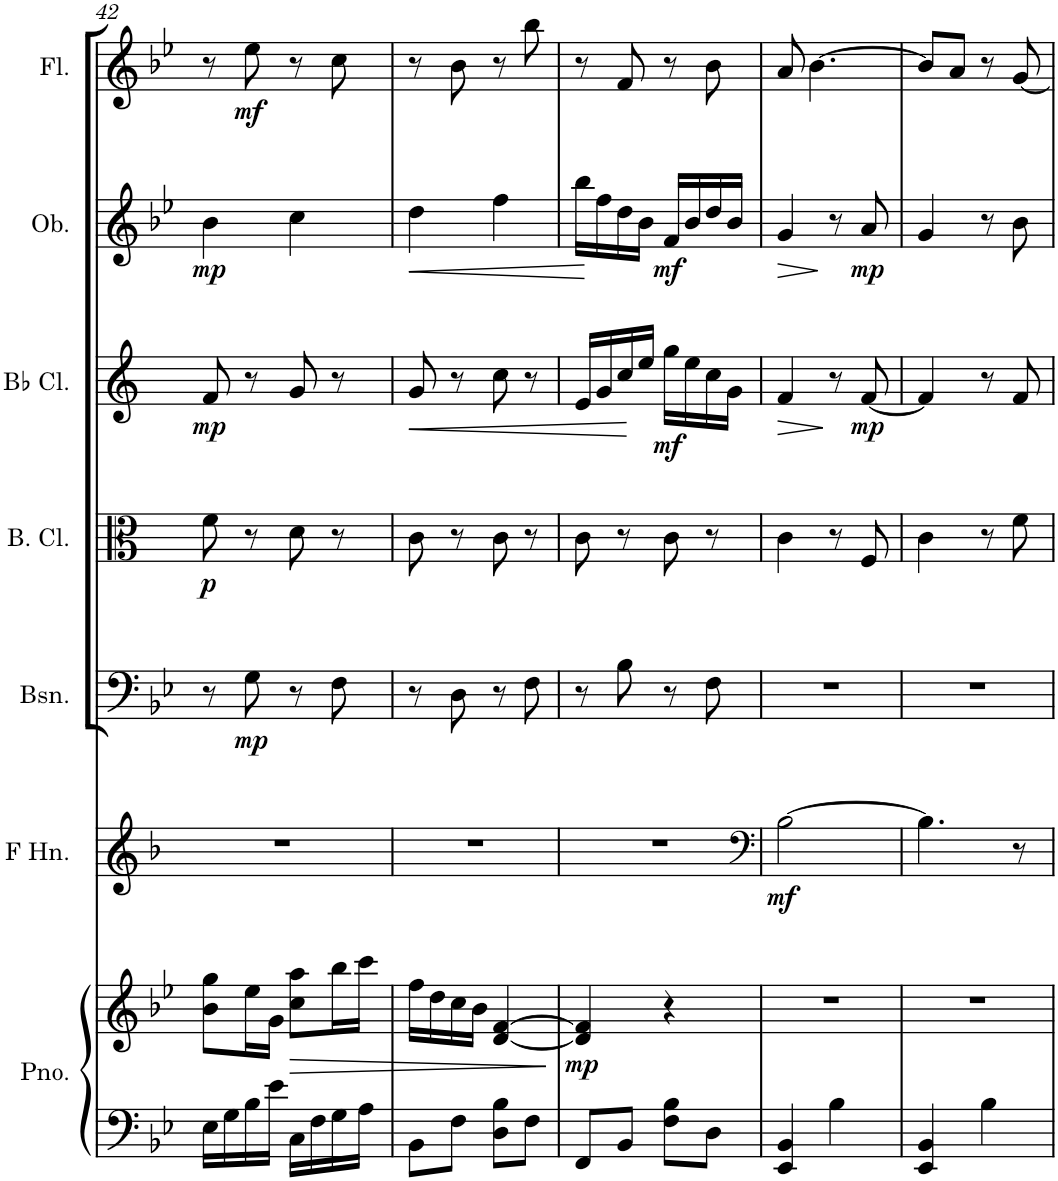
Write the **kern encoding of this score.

**kern	**kern	**dynam	**kern	**dynam	**kern	**dynam	**kern	**dynam	**kern	**dynam	**kern	**dynam	**kern	**dynam
*part7	*part7	*part7	*part6	*part6	*part5	*part5	*part4	*part4	*part3	*part3	*part2	*part2	*part1	*part1
*staff8	*staff7	*staff7/8	*staff6	*staff6	*staff5	*staff5	*staff4	*staff4	*staff3	*staff3	*staff2	*staff2	*staff1	*staff1
*I"Grand Piano	*	*	*I"French Horn	*	*I"Bassoon	*	*I"Bass Clarinet	*	*I"Bb Clarinet	*	*I"Oboe	*	*I"Flute	*
*I'Pno.	*	*	*I'F Hn.	*	*I'Bsn.	*	*I'B. Cl.	*	*I'Bb Cl.	*	*I'Ob.	*	*I'Fl.	*
!!LO:PB:g=z
*clefF4	*clefG2	*	*clefG2	*	*clefF4	*	*clefC3	*	*clefG2	*	*clefG2	*	*clefG2	*
*	*	*	*Trd4c7	*	*	*	*Trd8c14	*	*Trd1c2	*	*	*	*	*
*k[b-e-]	*k[b-e-]	*	*k[b-]	*	*k[b-e-]	*	*k[]	*	*k[]	*	*k[b-e-]	*	*k[b-e-]	*
*B-:	*B-:	*	*F:	*	*B-:	*	*C:	*	*C:	*	*B-:	*	*B-:	*
*M2/4	*M2/4	*	*M2/4	*	*M2/4	*	*M2/4	*	*M2/4	*	*M2/4	*	*M2/4	*
=42	=42	=42	=42	=42	=42	=42	=42	=42	=42	=42	=42	=42	=42	=42
!	!	!	!	!	!	!	!	!LO:DY:b	!	!LO:DY:b	!	!LO:DY:b	!	!
16E-\LL	8b-\ 8gg\L	.	2r	.	8r	.	8f\	p	8f/	mp	4b-\	mp	8r	.
16G\	.	.	.	.	.	.	.	.	.	.	.	.	.	.
!	!	!	!	!	!	!LO:DY:b	!	!	!	!	!	!	!	!LO:DY:b
16B-\	16ee-\L	.	.	.	8G\	mp	8r	.	8r	.	.	.	8ee-\	mf
16e-\JJ	16g\JJ	.	.	.	.	.	.	.	.	.	.	.	.	.
!	!	!LO:HP:b	!	!	!	!	!	!	!	!	!	!	!	!
16C\LL	8cc\ 8aa\L	>	.	.	8r	.	8d\	.	8g/	.	4cc\	.	8r	.
16F\	.	.	.	.	.	.	.	.	.	.	.	.	.	.
16G\	16bb-\L	.	.	.	8F\	.	8r	.	8r	.	.	.	8cc\	.
16A\JJ	16ccc\JJ	.	.	.	.	.	.	.	.	.	.	.	.	.
=43	=43	=43	=43	=43	=43	=43	=43	=43	=43	=43	=43	=43	=43	=43
!	!	!	!	!	!	!	!	!	!	!LO:HP:b	!	!LO:HP:b	!	!
8BB-\L	16ff\LL	.	2r	.	8r	.	8c\	.	8g/	<	4dd\	<	8r	.
.	16dd\	.	.	.	.	.	.	.	.	.	.	.	.	.
8F\J	16cc\	.	.	.	8D\	.	8r	.	8r	.	.	.	8b-\	.
.	16b-\JJ	.	.	.	.	.	.	.	.	.	.	.	.	.
8D\ 8B-\L	[4d/ [4f/	.	.	.	8r	.	8c\	.	8cc\	.	4ff\	.	8r	.
8F\J	.	.	.	.	8F\	.	8r	.	8r	.	.	.	8bb-\	.
.	.	]	.	.	.	.	.	.	.	.	.	.	.	.
=44	=44	=44	=44	=44	=44	=44	=44	=44	=44	=44	=44	=44	=44	=44
!	!	!LO:DY:b	!	!	!	!	!	!	!	!	!	!	!	!
8FF/L	4d/] 4f/]	mp	2r	.	8r	.	8c\	.	16e/LL	.	16bb-\LL	.	8r	.
.	.	.	.	.	.	.	.	.	16g/	.	16ff\	[	.	.
8BB-/J	.	.	.	.	8B-\	.	8r	.	16cc/	.	16dd\	.	8f/	.
.	.	.	.	.	.	.	.	.	16ee/JJ	[	16b-\JJ	.	.	.
!	!	!	!	!	!	!	!	!	!	!LO:DY:b	!	!LO:DY:b	!	!
8F\ 8B-\L	4r	.	.	.	8r	.	8c\	.	16gg\LL	mf	16f/LL	mf	8r	.
.	.	.	.	.	.	.	.	.	16ee\	.	16b-/	.	.	.
8D\J	.	.	.	.	8F\	.	8r	.	16cc\	.	16dd/	.	8b-\	.
.	.	.	.	.	.	.	.	.	16g\JJ	.	16b-/JJ	.	.	.
=45	=45	=45	=45	=45	=45	=45	=45	=45	=45	=45	=45	=45	=45	=45
*	*	*	*clefF4	*	*	*	*	*	*	*	*	*	*	*
!	!	!	!	!LO:DY:b	!	!	!	!	!	!LO:HP:b	!	!LO:HP:b	!	!
4EE-/ 4BB-/	2r	.	[2B-\	mf	2r	.	4c\	.	4f/	>	4g/	>	8a/	.
.	.	.	.	.	.	.	.	.	.	.	.	.	[4.b-\	.
4B-\	.	.	.	.	.	.	8r	.	8r	]	8r	]	.	.
!	!	!	!	!	!	!	!	!	!	!LO:DY:b	!	!LO:DY:b	!	!
.	.	.	.	.	.	.	8F/	.	[8f/	mp	8a/	mp	.	.
=46	=46	=46	=46	=46	=46	=46	=46	=46	=46	=46	=46	=46	=46	=46
4EE-/ 4BB-/	2r	.	4.B-\]	.	2r	.	4c\	.	4f/]	.	4g/	.	8b-/L]	.
.	.	.	.	.	.	.	.	.	.	.	.	.	8a/J	.
4B-\	.	.	.	.	.	.	8r	.	8r	.	8r	.	8r	.
.	.	.	8r	.	.	.	8f\	.	8f/	.	8b-\	.	[8g/	.
=	=	=	=	=	=	=	=	=	=	=	=	=	=	=
*-	*-	*-	*-	*-	*-	*-	*-	*-	*-	*-	*-	*-	*-	*-
